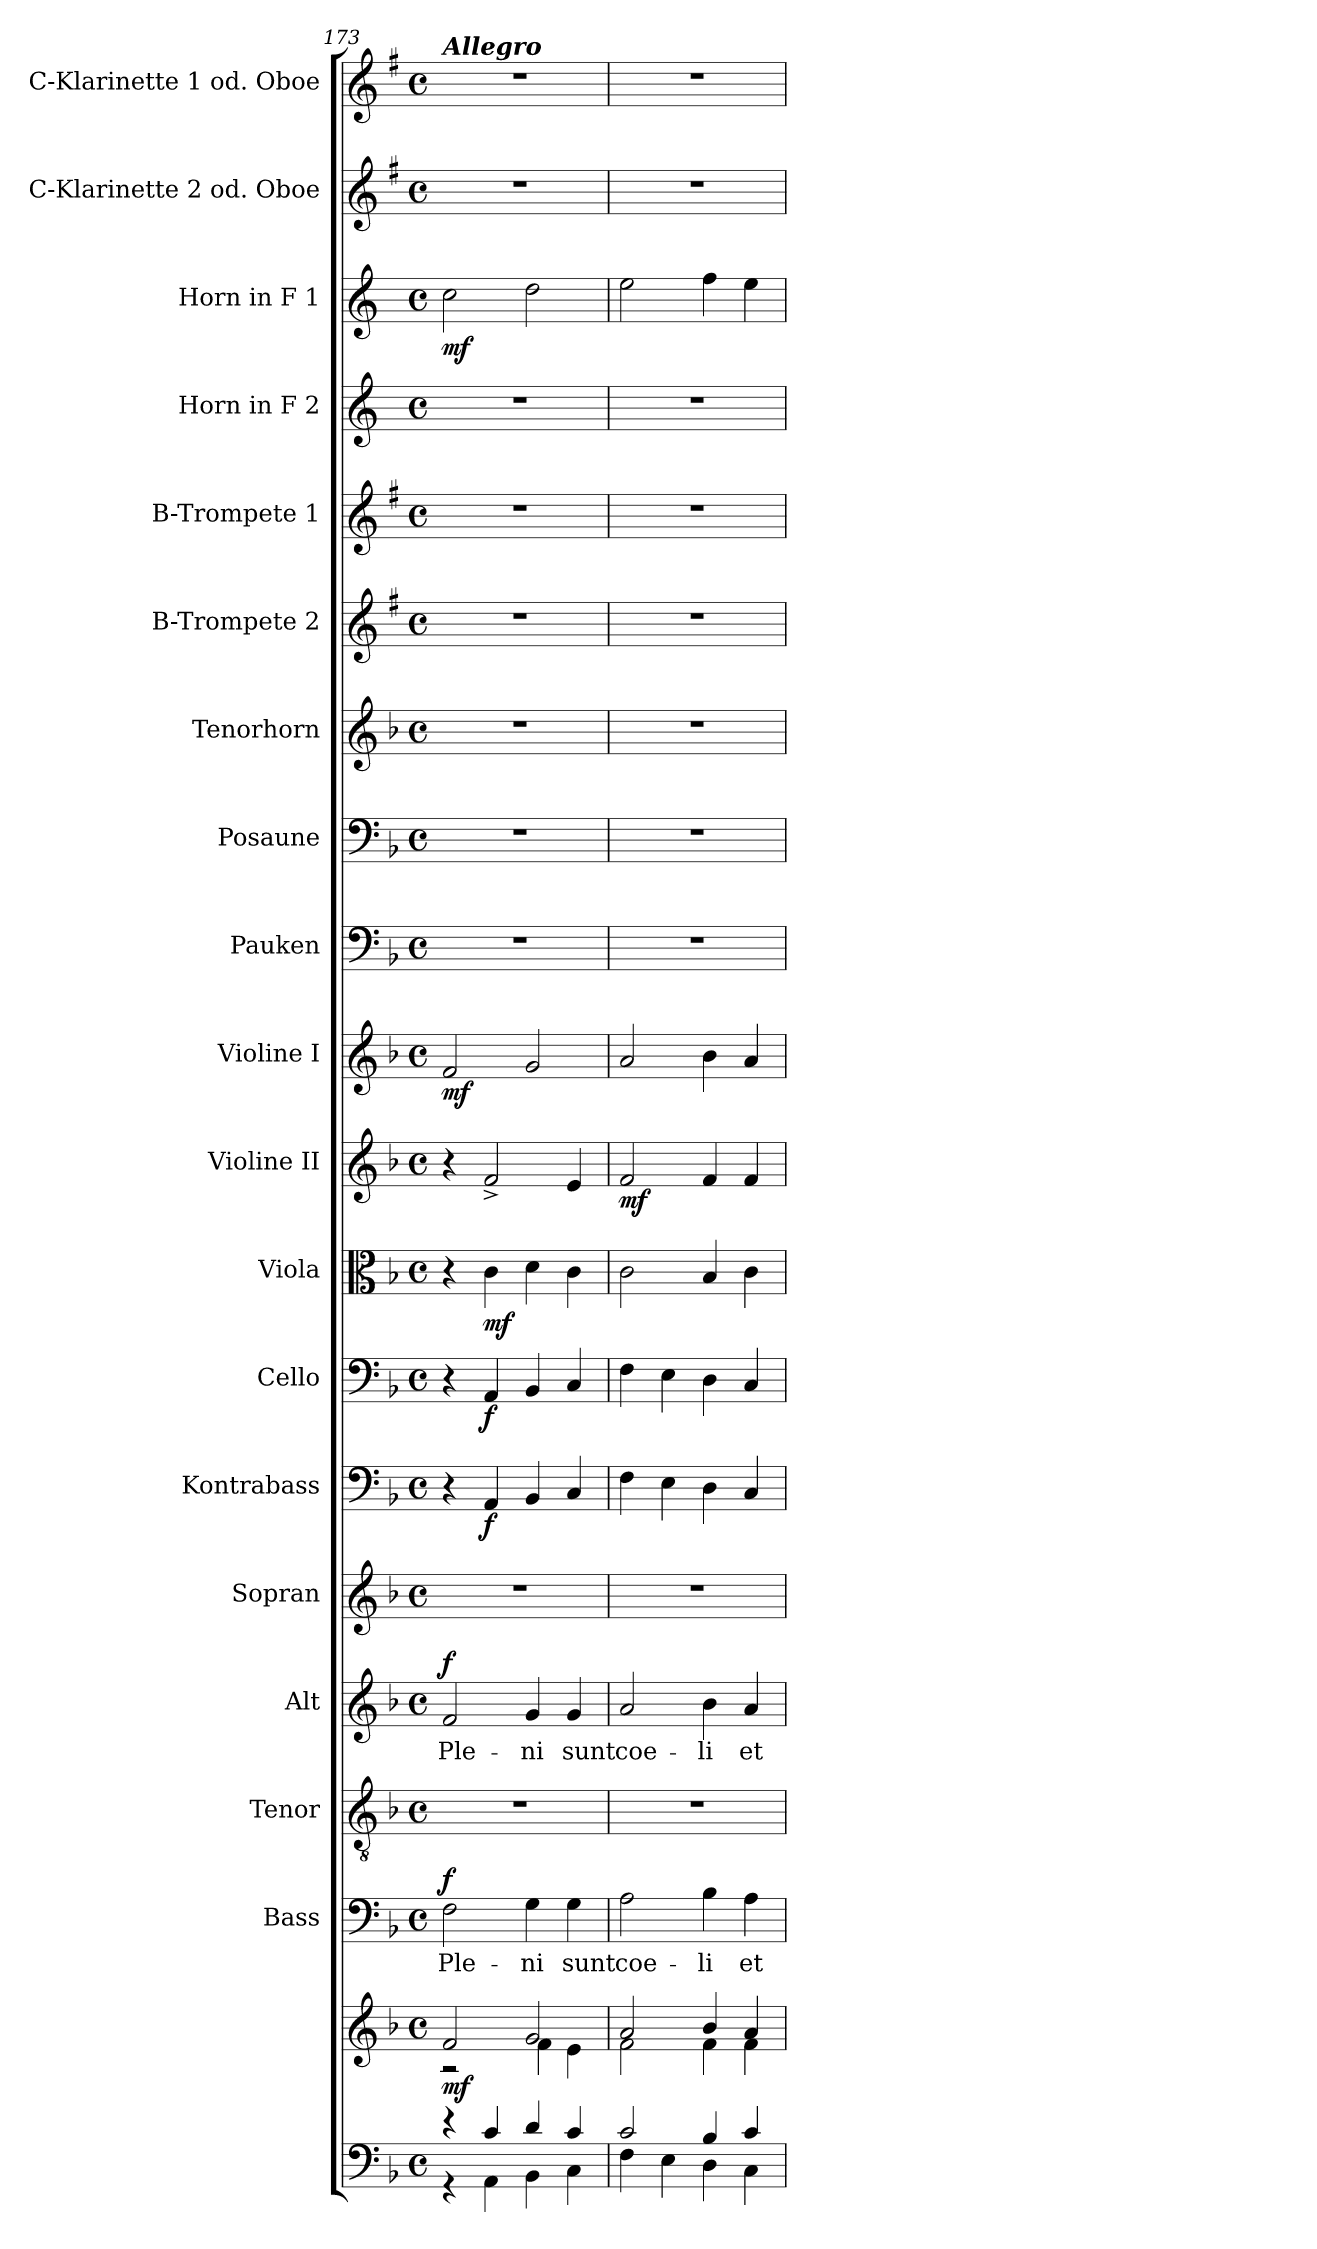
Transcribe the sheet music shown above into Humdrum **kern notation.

**kern	**kern	**dynam	**kern	**text	**dynam	**kern	**kern	**text	**dynam	**kern	**kern	**dynam	**kern	**dynam	**kern	**dynam	**kern	**dynam	**kern	**dynam	**kern	**kern	**kern	**kern	**kern	**kern	**kern	**dynam	**kern	**kern
*part19	*part19	*part19	*part18	*part18	*part18	*part17	*part16	*part16	*part16	*part15	*part14	*part14	*part13	*part13	*part12	*part12	*part11	*part11	*part10	*part10	*part9	*part8	*part7	*part6	*part5	*part4	*part3	*part3	*part2	*part1
*staff20	*staff19	*staff19/20	*staff18	*staff18	*staff18	*staff17	*staff16	*staff16	*staff16	*staff15	*staff14	*staff14	*staff13	*staff13	*staff12	*staff12	*staff11	*staff11	*staff10	*staff10	*staff9	*staff8	*staff7	*staff6	*staff5	*staff4	*staff3	*staff3	*staff2	*staff1
*	*	*	*I"Bass	*	*	*I"Tenor	*I"Alt	*	*	*I"Sopran	*I"Kontrabass	*	*I"Cello	*	*I"Viola	*	*I"Violine II	*	*I"Violine I	*	*I"Pauken	*I"Posaune	*I"Tenorhorn	*I"B-Trompete 2	*I"B-Trompete 1	*I"Horn in F 2	*I"Horn in F 1	*	*I"C-Klarinette 2 od. Oboe	*I"C-Klarinette 1 od. Oboe
*	*	*	*I'B.	*	*	*I'T.	*I'A.	*	*	*I'S.	*I'Kb.	*	*	*	*I'Vla.	*	*I'Vl. II	*	*I'Vl. I	*	*I'Pk.	*I'Pos.	*I'T. Hrn.	*I'B Trp. 2	*I'B Trp. 1	*	*	*	*I'C Kl. 2	*I'C Kl. 1
!!LO:PB:g=z
*clefF4	*clefG2	*	*clefF4	*	*	*clefGv2	*clefG2	*	*	*clefG2	*clefF4	*	*clefF4	*	*clefC3	*	*clefG2	*	*clefG2	*	*clefF4	*clefF4	*clefG2	*clefG2	*clefG2	*clefG2	*clefG2	*	*clefG2	*clefG2
*	*	*	*	*	*	*	*	*	*	*	*ITrd7c12	*	*	*	*	*	*	*	*	*	*	*	*ITrd8c14	*ITrd1c2	*ITrd1c2	*ITrd4c7	*ITrd4c7	*	*ITrd1c2	*ITrd1c2
*k[b-]	*k[b-]	*	*k[b-]	*	*	*k[b-]	*k[b-]	*	*	*k[b-]	*k[b-]	*	*k[b-]	*	*k[b-]	*	*k[b-]	*	*k[b-]	*	*k[b-]	*k[b-]	*k[b-]	*k[b-]	*k[b-]	*k[b-]	*k[b-]	*	*k[b-]	*k[b-]
*F:	*F:	*	*F:	*	*	*F:	*F:	*	*	*F:	*F:	*	*F:	*	*F:	*	*F:	*	*F:	*	*F:	*F:	*F:	*F:	*F:	*F:	*F:	*	*F:	*F:
*M4/4	*M4/4	*	*M4/4	*	*	*M4/4	*M4/4	*	*	*M4/4	*M4/4	*	*M4/4	*	*M4/4	*	*M4/4	*	*M4/4	*	*M4/4	*M4/4	*M4/4	*M4/4	*M4/4	*M4/4	*M4/4	*	*M4/4	*M4/4
*met(c)	*met(c)	*	*met(c)	*	*	*met(c)	*met(c)	*	*	*met(c)	*met(c)	*	*met(c)	*	*met(c)	*	*met(c)	*	*met(c)	*	*met(c)	*met(c)	*met(c)	*met(c)	*met(c)	*met(c)	*met(c)	*	*met(c)	*met(c)
=173	=173	=173	=173	=173	=173	=173	=173	=173	=173	=173	=173	=173	=173	=173	=173	=173	=173	=173	=173	=173	=173	=173	=173	=173	=173	=173	=173	=173	=173	=173
*^	*^	*	*	*	*	*	*	*	*	*	*	*	*	*	*	*	*	*	*	*	*	*	*	*	*	*	*	*	*	*
!	!	!	!	!	!	!	!	!	!	!	!	!	!	!	!	!	!	!	!	!	!	!	!	!	!	!	!	!	!	!	!	!LO:TX:a:Bi:t=Allegro
!	!	!	!	!LO:DY:b	!	!LO:LY:b	!LO:DY:a	!	!	!LO:LY:b	!LO:DY:a	!	!	!	!	!	!	!	!	!	!	!LO:DY:b	!	!	!	!	!	!	!	!LO:DY:b	!	!
4r	4r	2f/	2rB	mf	2F\	Ple-	f	1r	2f/	Ple-	f	1r	4r	.	4r	.	4r	.	4r	.	2f/	mf	1r	1r	1r	1r	1r	1r	2f\	mf	1r	1r
!	!	!	!	!	!	!	!	!	!	!	!	!	!	!LO:DY:b	!	!LO:DY:b	!	!LO:DY:b	!	!	!	!	!	!	!	!	!	!	!	!	!	!
4c/	4AA\	.	.	.	.	.	.	.	.	.	.	.	4AAA/	f	4AA/	f	4c\	mf	2f^</	.	.	.	.	.	.	.	.	.	.	.	.	.
!	!	!	!	!	!	!LO:LY:b	!	!	!	!LO:LY:b	!	!	!	!	!	!	!	!	!	!	!	!	!	!	!	!	!	!	!	!	!	!
4d/	4BB-\	2g/	4f\	.	4G\	-ni	.	.	4g/	-ni	.	.	4BBB-/	.	4BB-/	.	4d\	.	.	.	2g/	.	.	.	.	.	.	.	2g\	.	.	.
!	!	!	!	!	!	!LO:LY:b	!	!	!	!LO:LY:b	!	!	!	!	!	!	!	!	!	!	!	!	!	!	!	!	!	!	!	!	!	!
4c/	4C\	.	4e\	.	4G\	sunt	.	.	4g/	sunt	.	.	4CC/	.	4C/	.	4c\	.	4e/	.	.	.	.	.	.	.	.	.	.	.	.	.
=174	=174	=174	=174	=174	=174	=174	=174	=174	=174	=174	=174	=174	=174	=174	=174	=174	=174	=174	=174	=174	=174	=174	=174	=174	=174	=174	=174	=174	=174	=174	=174	=174
!	!	!	!	!	!	!LO:LY:b	!	!	!	!LO:LY:b	!	!	!	!	!	!	!	!	!	!LO:DY:b	!	!	!	!	!	!	!	!	!	!	!	!
2c/	4F\	2a/	2f\	.	2A\	coe-	.	1r	2a/	coe-	.	1r	4FF\	.	4F\	.	2c\	.	2f/	mf	2a/	.	1r	1r	1r	1r	1r	1r	2a\	.	1r	1r
.	4E\	.	.	.	.	.	.	.	.	.	.	.	4EE\	.	4E\	.	.	.	.	.	.	.	.	.	.	.	.	.	.	.	.	.
!	!	!	!	!	!	!LO:LY:b	!	!	!	!LO:LY:b	!	!	!	!	!	!	!	!	!	!	!	!	!	!	!	!	!	!	!	!	!	!
4B-/	4D\	4b-/	4f\	.	4B-\	-li	.	.	4b-\	-li	.	.	4DD\	.	4D\	.	4B-/	.	4f/	.	4b-\	.	.	.	.	.	.	.	4b-\	.	.	.
!	!	!	!	!	!	!LO:LY:b	!	!	!	!LO:LY:b	!	!	!	!	!	!	!	!	!	!	!	!	!	!	!	!	!	!	!	!	!	!
4c/	4C\	4a/	4f\	.	4A\	et	.	.	4a/	et	.	.	4CC/	.	4C/	.	4c\	.	4f/	.	4a/	.	.	.	.	.	.	.	4a\	.	.	.
*v	*v	*	*	*	*	*	*	*	*	*	*	*	*	*	*	*	*	*	*	*	*	*	*	*	*	*	*	*	*	*	*	*
*	*v	*v	*	*	*	*	*	*	*	*	*	*	*	*	*	*	*	*	*	*	*	*	*	*	*	*	*	*	*	*	*
=	=	=	=	=	=	=	=	=	=	=	=	=	=	=	=	=	=	=	=	=	=	=	=	=	=	=	=	=	=	=
*-	*-	*-	*-	*-	*-	*-	*-	*-	*-	*-	*-	*-	*-	*-	*-	*-	*-	*-	*-	*-	*-	*-	*-	*-	*-	*-	*-	*-	*-	*-
